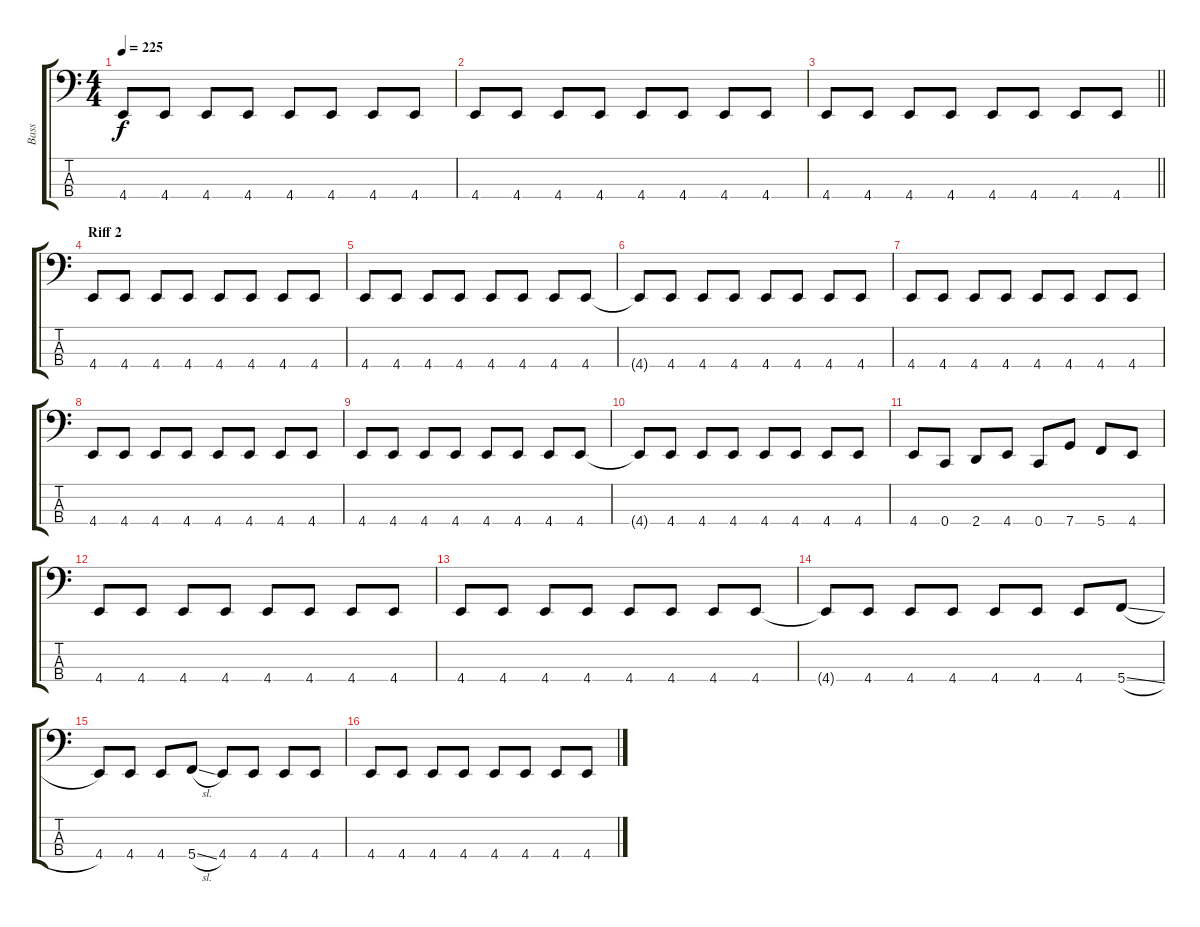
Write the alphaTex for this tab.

\track ("Bass" "Bass") {instrument electricbassfinger}
\staff {score tabs}
\tuning (Eb2 Bb1 F1 C1) {hide}
\ts (4 4)
\tempo 225
\clef f4
\ks c
4.4.8{dy f} 4.4.8 4.4.8 4.4.8 4.4.8 4.4.8 4.4.8 4.4.8 |
4.4.8 4.4.8 4.4.8 4.4.8 4.4.8 4.4.8 4.4.8 4.4.8 |
\barLineRight lightlight
4.4.8 4.4.8 4.4.8 4.4.8 4.4.8 4.4.8 4.4.8 4.4.8 |
\section ("" "Riff 2")
4.4.8 4.4.8 4.4.8 4.4.8 4.4.8 4.4.8 4.4.8 4.4.8 |
4.4.8 4.4.8 4.4.8 4.4.8 4.4.8 4.4.8 4.4.8 4.4.8 |
4.4{t}.8 4.4.8 4.4.8 4.4.8 4.4.8 4.4.8 4.4.8 4.4.8 |
4.4.8 4.4.8 4.4.8 4.4.8 4.4.8 4.4.8 4.4.8 4.4.8 |
4.4.8 4.4.8 4.4.8 4.4.8 4.4.8 4.4.8 4.4.8 4.4.8 |
4.4.8 4.4.8 4.4.8 4.4.8 4.4.8 4.4.8 4.4.8 4.4.8 |
4.4{t}.8 4.4.8 4.4.8 4.4.8 4.4.8 4.4.8 4.4.8 4.4.8 |
4.4.8 0.4.8 2.4.8 4.4.8 0.4.8 7.4.8 5.4.8 4.4.8 |
4.4.8 4.4.8 4.4.8 4.4.8 4.4.8 4.4.8 4.4.8 4.4.8 |
4.4.8 4.4.8 4.4.8 4.4.8 4.4.8 4.4.8 4.4.8 4.4.8 |
4.4{t}.8 4.4.8 4.4.8 4.4.8 4.4.8 4.4.8 4.4.8 5.4{sl}.8 |
4.4.8 4.4.8 4.4.8 5.4{sl}.8 4.4.8 4.4.8 4.4.8 4.4.8 |
4.4.8 4.4.8 4.4.8 4.4.8 4.4.8 4.4.8 4.4.8 4.4.8
